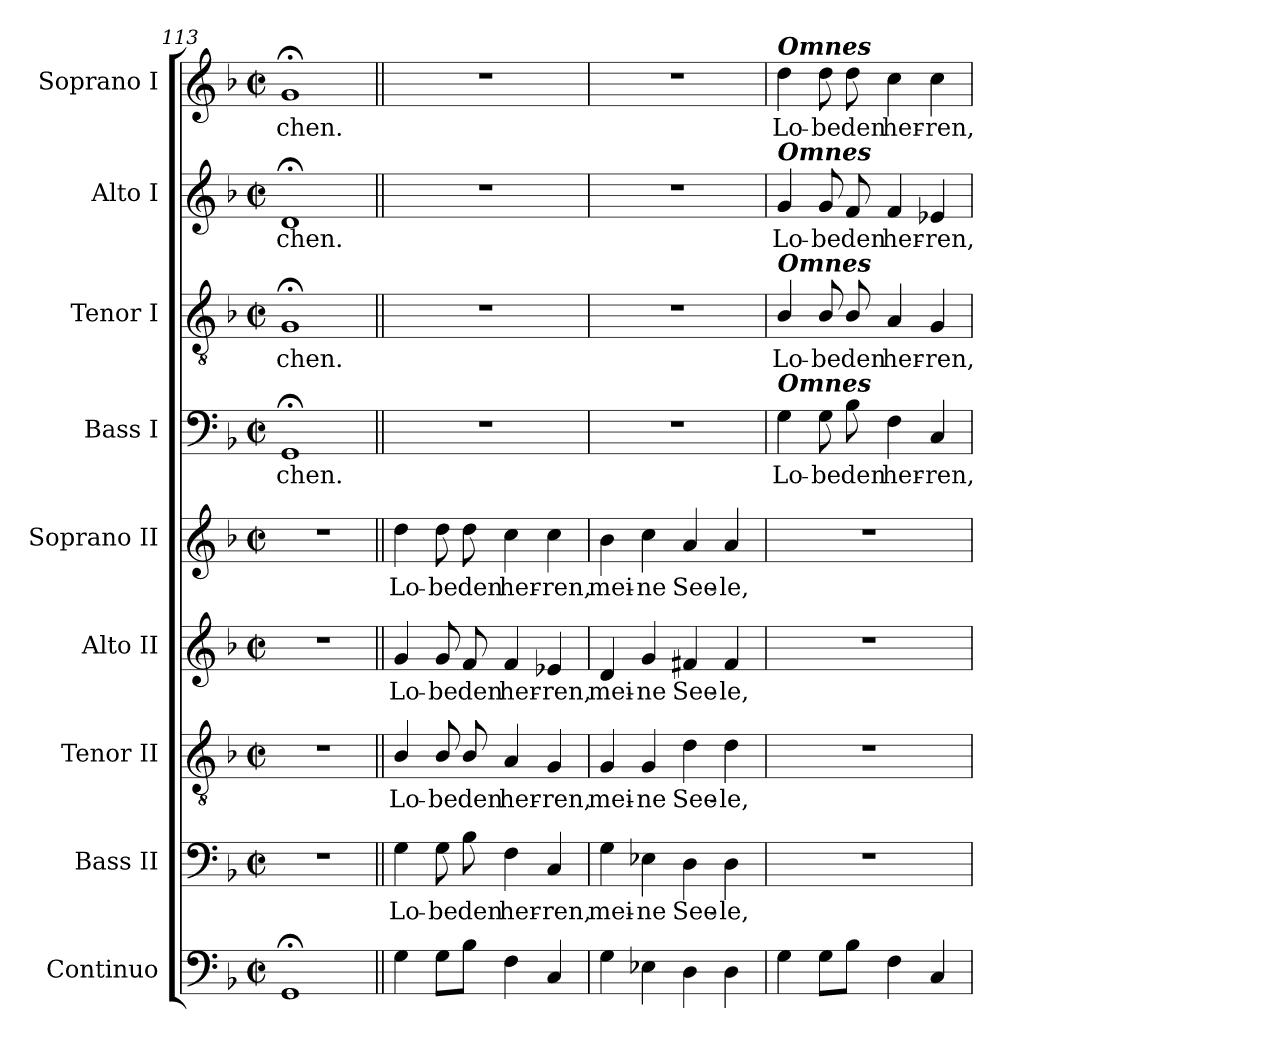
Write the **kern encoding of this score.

**kern	**kern	**text	**kern	**text	**kern	**text	**kern	**text	**kern	**text	**kern	**text	**kern	**text	**kern	**text
*part9	*part8	*part8	*part7	*part7	*part6	*part6	*part5	*part5	*part4	*part4	*part3	*part3	*part2	*part2	*part1	*part1
*staff9	*staff8	*staff8	*staff7	*staff7	*staff6	*staff6	*staff5	*staff5	*staff4	*staff4	*staff3	*staff3	*staff2	*staff2	*staff1	*staff1
*I"Continuo	*I"Bass II	*	*I"Tenor II	*	*I"Alto II	*	*I"Soprano II	*	*I"Bass I	*	*I"Tenor I	*	*I"Alto I	*	*I"Soprano I	*
*I'Continuo	*I'Bass II	*	*I'Tenor II	*	*I'Alto II	*	*I'Soprano II	*	*I'Bass I	*	*I'Tenor I	*	*I'Alto I	*	*I'Soprano I	*
*clefF4	*clefF4	*	*clefGv2	*	*clefG2	*	*clefG2	*	*clefF4	*	*clefGv2	*	*clefG2	*	*clefG2	*
*k[b-]	*k[b-]	*	*k[b-]	*	*k[b-]	*	*k[b-]	*	*k[b-]	*	*k[b-]	*	*k[b-]	*	*k[b-]	*
*F:	*F:	*	*F:	*	*F:	*	*F:	*	*F:	*	*F:	*	*F:	*	*F:	*
*M2/2	*M2/2	*	*M2/2	*	*M2/2	*	*M2/2	*	*M2/2	*	*M2/2	*	*M2/2	*	*M2/2	*
*met(c|)	*met(c|)	*	*met(c|)	*	*met(c|)	*	*met(c|)	*	*met(c|)	*	*met(c|)	*	*met(c|)	*	*met(c|)	*
=113	=113	=113	=113	=113	=113	=113	=113	=113	=113	=113	=113	=113	=113	=113	=113	=113
!	!	!	!	!	!	!	!	!	!	!LO:LY:b	!	!LO:LY:b	!	!LO:LY:b	!	!LO:LY:b
1GG;<	1r	.	1r	.	1r	.	1r	.	1GG;<	chen.	1G;<	chen.	1d;<	chen.	1g;<	-chen.
=114||	=114||	=114||	=114||	=114||	=114||	=114||	=114||	=114||	=114||	=114||	=114||	=114||	=114||	=114||	=114||	=114||
!	!	!LO:LY:b	!	!LO:LY:b	!	!LO:LY:b	!	!LO:LY:b	!	!	!	!	!	!	!	!
4G	4G	Lo-	4B-/	Lo-	4g	Lo-	4dd	Lo-	1r	.	1r	.	1r	.	1r	.
!	!	!LO:LY:b	!	!LO:LY:b	!	!LO:LY:b	!	!LO:LY:b	!	!	!	!	!	!	!	!
8GL	8G	-be	8B-/	-be	8g	-be	8dd	-be	.	.	.	.	.	.	.	.
!	!	!LO:LY:b	!	!LO:LY:b	!	!LO:LY:b	!	!LO:LY:b	!	!	!	!	!	!	!	!
8B-J	8B-	den	8B-/	den	8f	den	8dd	den	.	.	.	.	.	.	.	.
!	!	!LO:LY:b	!	!LO:LY:b	!	!LO:LY:b	!	!LO:LY:b	!	!	!	!	!	!	!	!
4F	4F	her-	4A	her-	4f	her-	4cc	her-	.	.	.	.	.	.	.	.
!	!	!LO:LY:b	!	!LO:LY:b	!	!LO:LY:b	!	!LO:LY:b	!	!	!	!	!	!	!	!
4C	4C	-ren,	4G	-ren,	4e-X	-ren,	4cc	-ren,	.	.	.	.	.	.	.	.
=115	=115	=115	=115	=115	=115	=115	=115	=115	=115	=115	=115	=115	=115	=115	=115	=115
!	!	!LO:LY:b	!	!LO:LY:b	!	!LO:LY:b	!	!LO:LY:b	!	!	!	!	!	!	!	!
4G	4G	mei-	4G	mei-	4d	mei-	4b-	mei-	1r	.	1r	.	1r	.	1r	.
!	!	!LO:LY:b	!	!LO:LY:b	!	!LO:LY:b	!	!LO:LY:b	!	!	!	!	!	!	!	!
4E-X	4E-X	-ne	4G	-ne	4g	-ne	4cc	-ne	.	.	.	.	.	.	.	.
!	!	!LO:LY:b	!	!LO:LY:b	!	!LO:LY:b	!	!LO:LY:b	!	!	!	!	!	!	!	!
4D	4D	See-	4d	See-	4f#X	See-	4a	See-	.	.	.	.	.	.	.	.
!	!	!LO:LY:b	!	!LO:LY:b	!	!LO:LY:b	!	!LO:LY:b	!	!	!	!	!	!	!	!
4D	4D	-le,	4d	-le,	4f#	-le,	4a	-le,	.	.	.	.	.	.	.	.
=116	=116	=116	=116	=116	=116	=116	=116	=116	=116	=116	=116	=116	=116	=116	=116	=116
!	!	!	!	!	!	!	!	!	!	!	!	!	!	!	!LO:TX:a:Bi:t=Omnes	!
!	!	!	!	!	!	!	!	!	!	!	!	!	!LO:TX:a:Bi:t=Omnes	!	!	!
!	!	!	!	!	!	!	!	!	!	!	!LO:TX:a:Bi:t=Omnes	!	!	!	!	!
!	!	!	!	!	!	!	!	!	!LO:TX:a:Bi:t=Omnes	!	!	!	!	!	!	!
!	!	!	!	!	!	!	!	!	!	!LO:LY:b	!	!LO:LY:b	!	!LO:LY:b	!	!LO:LY:b
4G	1r	.	1r	.	1r	.	1r	.	4G	Lo-	4B-/	Lo-	4g	Lo-	4dd	Lo-
!	!	!	!	!	!	!	!	!	!	!LO:LY:b	!	!LO:LY:b	!	!LO:LY:b	!	!LO:LY:b
8GL	.	.	.	.	.	.	.	.	8G	-be	8B-/	-be	8g	-be	8dd	-be
!	!	!	!	!	!	!	!	!	!	!LO:LY:b	!	!LO:LY:b	!	!LO:LY:b	!	!LO:LY:b
8B-J	.	.	.	.	.	.	.	.	8B-	den	8B-/	den	8f	den	8dd	den
!	!	!	!	!	!	!	!	!	!	!LO:LY:b	!	!LO:LY:b	!	!LO:LY:b	!	!LO:LY:b
4F	.	.	.	.	.	.	.	.	4F	her-	4A	her-	4f	her-	4cc	her-
!	!	!	!	!	!	!	!	!	!	!LO:LY:b	!	!LO:LY:b	!	!LO:LY:b	!	!LO:LY:b
4C	.	.	.	.	.	.	.	.	4C	-ren,	4G	-ren,	4e-X	-ren,	4cc	-ren,
=	=	=	=	=	=	=	=	=	=	=	=	=	=	=	=	=
*-	*-	*-	*-	*-	*-	*-	*-	*-	*-	*-	*-	*-	*-	*-	*-	*-
